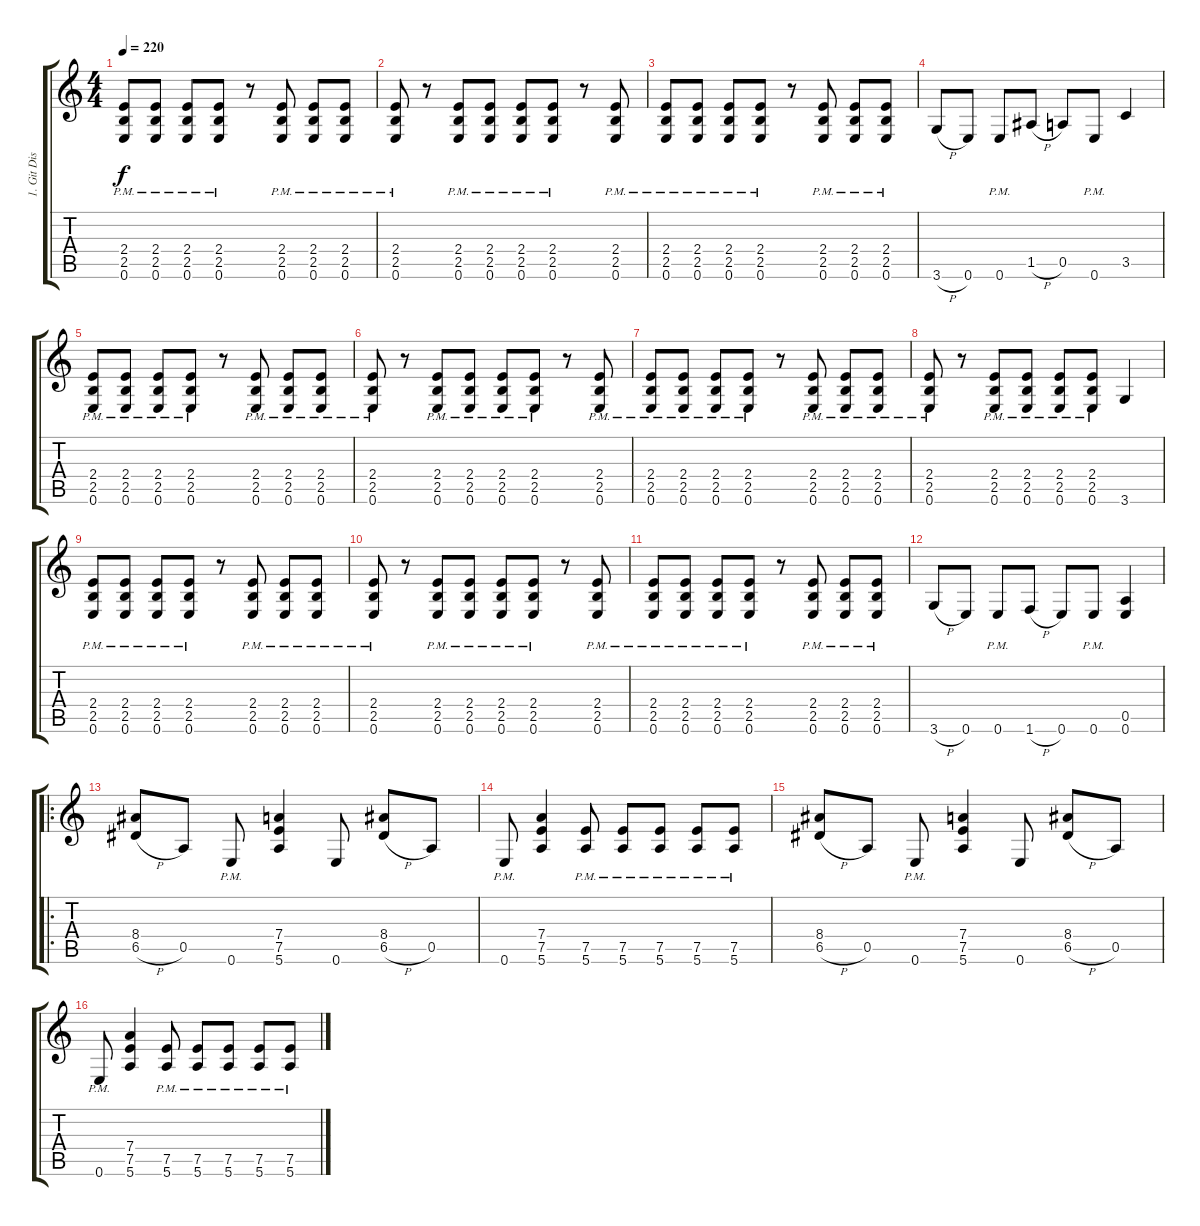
\track ("1. Git Dist" "1. Git Dis") {instrument distortionguitar}
\staff {score tabs}
\tuning (E4 B3 G3 D3 A2 E2) {hide}
\ts (4 4)
\tempo 220
\clef g2
\ks c
(2.4{pm} 2.5{pm} 0.6{pm}).8{dy f} (2.4{pm} 2.5{pm} 0.6{pm}).8 (2.4{pm} 2.5{pm} 0.6{pm}).8 (2.4{pm} 2.5{pm} 0.6{pm}).8 r.8 (2.4{pm} 2.5{pm} 0.6{pm}).8 (2.4{pm} 2.5{pm} 0.6{pm}).8 (2.4{pm} 2.5{pm} 0.6{pm}).8 |
(2.4{pm} 2.5{pm} 0.6{pm}).8 r.8 (2.4{pm} 2.5{pm} 0.6{pm}).8 (2.4{pm} 2.5{pm} 0.6{pm}).8 (2.4{pm} 2.5{pm} 0.6{pm}).8 (2.4{pm} 2.5{pm} 0.6{pm}).8 r.8 (2.4{pm} 2.5{pm} 0.6{pm}).8 |
(2.4{pm} 2.5{pm} 0.6{pm}).8 (2.4{pm} 2.5{pm} 0.6{pm}).8 (2.4{pm} 2.5{pm} 0.6{pm}).8 (2.4{pm} 2.5{pm} 0.6{pm}).8 r.8 (2.4{pm} 2.5{pm} 0.6{pm}).8 (2.4{pm} 2.5{pm} 0.6{pm}).8 (2.4{pm} 2.5{pm} 0.6{pm}).8 |
3.6{h}.8 0.6.8 0.6{pm}.8 1.5{h}.8 0.5.8 0.6{pm}.8 3.5.4 |
(2.4{pm} 2.5{pm} 0.6{pm}).8 (2.4{pm} 2.5{pm} 0.6{pm}).8 (2.4{pm} 2.5{pm} 0.6{pm}).8 (2.4{pm} 2.5{pm} 0.6{pm}).8 r.8 (2.4{pm} 2.5{pm} 0.6{pm}).8 (2.4{pm} 2.5{pm} 0.6{pm}).8 (2.4{pm} 2.5{pm} 0.6{pm}).8 |
(2.4{pm} 2.5{pm} 0.6{pm}).8 r.8 (2.4{pm} 2.5{pm} 0.6{pm}).8 (2.4{pm} 2.5{pm} 0.6{pm}).8 (2.4{pm} 2.5{pm} 0.6{pm}).8 (2.4{pm} 2.5{pm} 0.6{pm}).8 r.8 (2.4{pm} 2.5{pm} 0.6{pm}).8 |
(2.4{pm} 2.5{pm} 0.6{pm}).8 (2.4{pm} 2.5{pm} 0.6{pm}).8 (2.4{pm} 2.5{pm} 0.6{pm}).8 (2.4{pm} 2.5{pm} 0.6{pm}).8 r.8 (2.4{pm} 2.5{pm} 0.6{pm}).8 (2.4{pm} 2.5{pm} 0.6{pm}).8 (2.4{pm} 2.5{pm} 0.6{pm}).8 |
(2.4{pm} 2.5{pm} 0.6{pm}).8 r.8 (2.4{pm} 2.5{pm} 0.6{pm}).8 (2.4{pm} 2.5{pm} 0.6{pm}).8 (2.4{pm} 2.5{pm} 0.6{pm}).8 (2.4{pm} 2.5{pm} 0.6{pm}).8 3.6.4 |
(2.4{pm} 2.5{pm} 0.6{pm}).8 (2.4{pm} 2.5{pm} 0.6{pm}).8 (2.4{pm} 2.5{pm} 0.6{pm}).8 (2.4{pm} 2.5{pm} 0.6{pm}).8 r.8 (2.4{pm} 2.5{pm} 0.6{pm}).8 (2.4{pm} 2.5{pm} 0.6{pm}).8 (2.4{pm} 2.5{pm} 0.6{pm}).8 |
(2.4{pm} 2.5{pm} 0.6{pm}).8 r.8 (2.4{pm} 2.5{pm} 0.6{pm}).8 (2.4{pm} 2.5{pm} 0.6{pm}).8 (2.4{pm} 2.5{pm} 0.6{pm}).8 (2.4{pm} 2.5{pm} 0.6{pm}).8 r.8 (2.4{pm} 2.5{pm} 0.6{pm}).8 |
(2.4{pm} 2.5{pm} 0.6{pm}).8 (2.4{pm} 2.5{pm} 0.6{pm}).8 (2.4{pm} 2.5{pm} 0.6{pm}).8 (2.4{pm} 2.5{pm} 0.6{pm}).8 r.8 (2.4{pm} 2.5{pm} 0.6{pm}).8 (2.4{pm} 2.5{pm} 0.6{pm}).8 (2.4{pm} 2.5{pm} 0.6{pm}).8 |
3.6{h}.8 0.6.8 0.6{pm}.8 1.6{h}.8 0.6.8 0.6{pm}.8 (0.5 0.6).4 |
\ro
(8.4 6.5{h}).8 0.5.8 0.6{pm}.8 (7.4 7.5 5.6).4 0.6.8 (8.4 6.5{h}).8 0.5.8 |
0.6{pm}.8 (7.4 7.5 5.6).4 (7.5{pm} 5.6{pm}).8 (7.5{pm} 5.6{pm}).8 (7.5{pm} 5.6{pm}).8 (7.5{pm} 5.6{pm}).8 (7.5{pm} 5.6{pm}).8 |
(8.4 6.5{h}).8 0.5.8 0.6{pm}.8 (7.4 7.5 5.6).4 0.6.8 (8.4 6.5{h}).8 0.5.8 |
0.6{pm}.8 (7.4 7.5 5.6).4 (7.5{pm} 5.6{pm}).8 (7.5{pm} 5.6{pm}).8 (7.5{pm} 5.6{pm}).8 (7.5{pm} 5.6{pm}).8 (7.5{pm} 5.6{pm}).8
